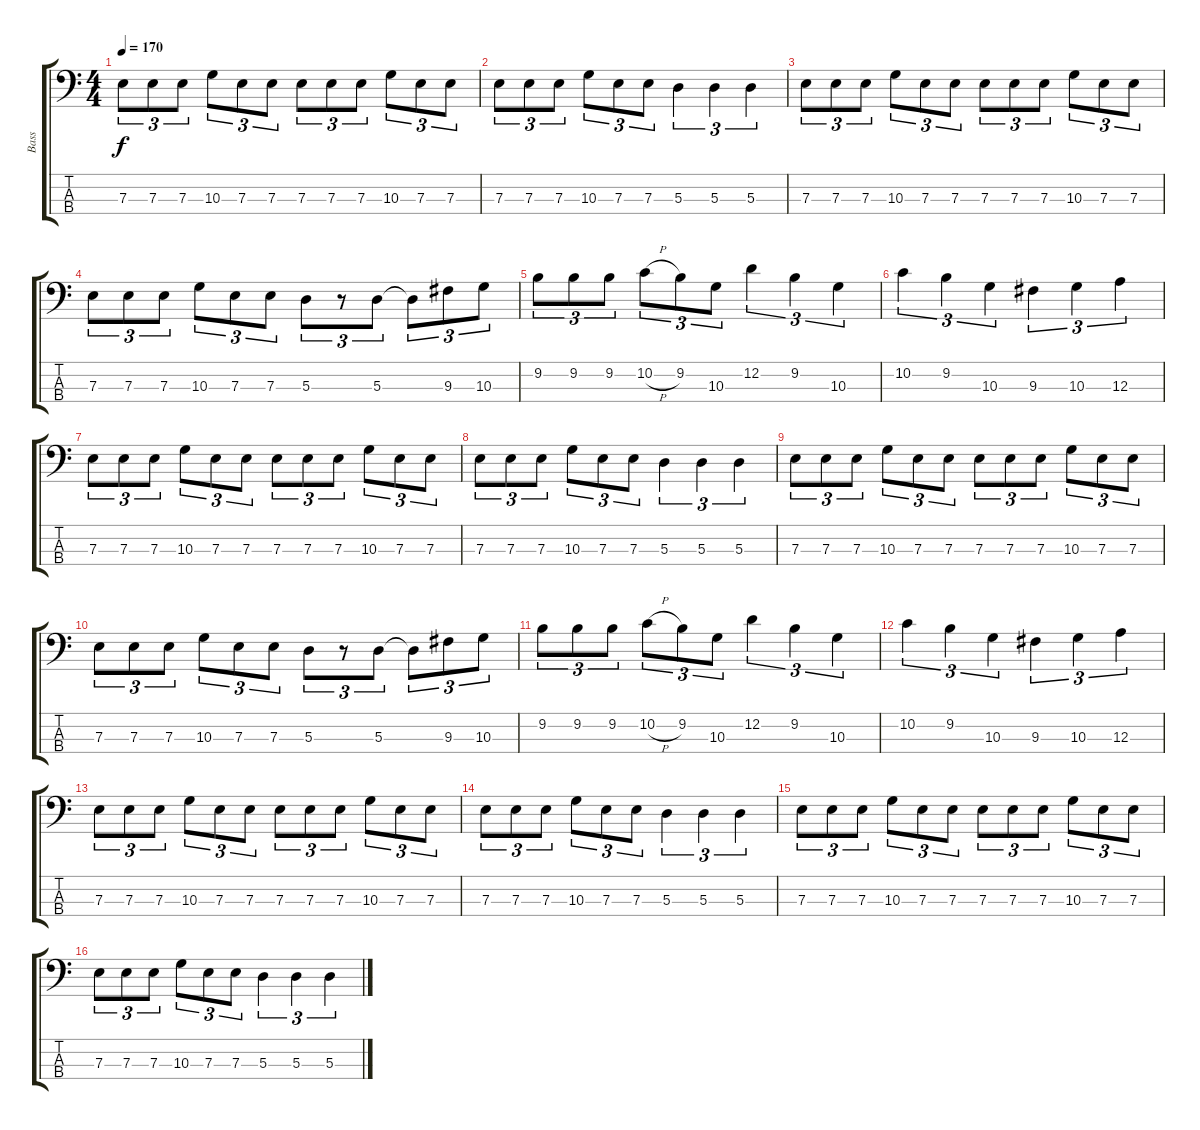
\track ("Bass" "Bass") {instrument electricbassfinger}
\staff {score tabs}
\tuning (G2 D2 A1 E1) {hide}
\ts (4 4)
\tempo 170
\clef f4
\ks c
7.3.8{tu (3 2) dy f} 7.3.8{tu (3 2)} 7.3.8{tu (3 2)} 10.3.8{tu (3 2)} 7.3.8{tu (3 2)} 7.3.8{tu (3 2)} 7.3.8{tu (3 2)} 7.3.8{tu (3 2)} 7.3.8{tu (3 2)} 10.3.8{tu (3 2)} 7.3.8{tu (3 2)} 7.3.8{tu (3 2)} |
7.3.8{tu (3 2)} 7.3.8{tu (3 2)} 7.3.8{tu (3 2)} 10.3.8{tu (3 2)} 7.3.8{tu (3 2)} 7.3.8{tu (3 2)} 5.3.4{tu (3 2)} 5.3.4{tu (3 2)} 5.3.4{tu (3 2)} |
7.3.8{tu (3 2)} 7.3.8{tu (3 2)} 7.3.8{tu (3 2)} 10.3.8{tu (3 2)} 7.3.8{tu (3 2)} 7.3.8{tu (3 2)} 7.3.8{tu (3 2)} 7.3.8{tu (3 2)} 7.3.8{tu (3 2)} 10.3.8{tu (3 2)} 7.3.8{tu (3 2)} 7.3.8{tu (3 2)} |
7.3.8{tu (3 2)} 7.3.8{tu (3 2)} 7.3.8{tu (3 2)} 10.3.8{tu (3 2)} 7.3.8{tu (3 2)} 7.3.8{tu (3 2)} 5.3.8{tu (3 2)} r.8{tu (3 2)} 5.3.8{tu (3 2)} 5.3{t}.8{tu (3 2)} 9.3.8{tu (3 2)} 10.3.8{tu (3 2)} |
9.2.8{tu (3 2)} 9.2.8{tu (3 2)} 9.2.8{tu (3 2)} 10.2{h}.8{tu (3 2)} 9.2.8{tu (3 2)} 10.3.8{tu (3 2)} 12.2.4{tu (3 2)} 9.2.4{tu (3 2)} 10.3.4{tu (3 2)} |
10.2.4{tu (3 2)} 9.2.4{tu (3 2)} 10.3.4{tu (3 2)} 9.3.4{tu (3 2)} 10.3.4{tu (3 2)} 12.3.4{tu (3 2)} |
7.3.8{tu (3 2)} 7.3.8{tu (3 2)} 7.3.8{tu (3 2)} 10.3.8{tu (3 2)} 7.3.8{tu (3 2)} 7.3.8{tu (3 2)} 7.3.8{tu (3 2)} 7.3.8{tu (3 2)} 7.3.8{tu (3 2)} 10.3.8{tu (3 2)} 7.3.8{tu (3 2)} 7.3.8{tu (3 2)} |
7.3.8{tu (3 2)} 7.3.8{tu (3 2)} 7.3.8{tu (3 2)} 10.3.8{tu (3 2)} 7.3.8{tu (3 2)} 7.3.8{tu (3 2)} 5.3.4{tu (3 2)} 5.3.4{tu (3 2)} 5.3.4{tu (3 2)} |
7.3.8{tu (3 2)} 7.3.8{tu (3 2)} 7.3.8{tu (3 2)} 10.3.8{tu (3 2)} 7.3.8{tu (3 2)} 7.3.8{tu (3 2)} 7.3.8{tu (3 2)} 7.3.8{tu (3 2)} 7.3.8{tu (3 2)} 10.3.8{tu (3 2)} 7.3.8{tu (3 2)} 7.3.8{tu (3 2)} |
7.3.8{tu (3 2)} 7.3.8{tu (3 2)} 7.3.8{tu (3 2)} 10.3.8{tu (3 2)} 7.3.8{tu (3 2)} 7.3.8{tu (3 2)} 5.3.8{tu (3 2)} r.8{tu (3 2)} 5.3.8{tu (3 2)} 5.3{t}.8{tu (3 2)} 9.3.8{tu (3 2)} 10.3.8{tu (3 2)} |
9.2.8{tu (3 2)} 9.2.8{tu (3 2)} 9.2.8{tu (3 2)} 10.2{h}.8{tu (3 2)} 9.2.8{tu (3 2)} 10.3.8{tu (3 2)} 12.2.4{tu (3 2)} 9.2.4{tu (3 2)} 10.3.4{tu (3 2)} |
10.2.4{tu (3 2)} 9.2.4{tu (3 2)} 10.3.4{tu (3 2)} 9.3.4{tu (3 2)} 10.3.4{tu (3 2)} 12.3.4{tu (3 2)} |
7.3.8{tu (3 2)} 7.3.8{tu (3 2)} 7.3.8{tu (3 2)} 10.3.8{tu (3 2)} 7.3.8{tu (3 2)} 7.3.8{tu (3 2)} 7.3.8{tu (3 2)} 7.3.8{tu (3 2)} 7.3.8{tu (3 2)} 10.3.8{tu (3 2)} 7.3.8{tu (3 2)} 7.3.8{tu (3 2)} |
7.3.8{tu (3 2)} 7.3.8{tu (3 2)} 7.3.8{tu (3 2)} 10.3.8{tu (3 2)} 7.3.8{tu (3 2)} 7.3.8{tu (3 2)} 5.3.4{tu (3 2)} 5.3.4{tu (3 2)} 5.3.4{tu (3 2)} |
7.3.8{tu (3 2)} 7.3.8{tu (3 2)} 7.3.8{tu (3 2)} 10.3.8{tu (3 2)} 7.3.8{tu (3 2)} 7.3.8{tu (3 2)} 7.3.8{tu (3 2)} 7.3.8{tu (3 2)} 7.3.8{tu (3 2)} 10.3.8{tu (3 2)} 7.3.8{tu (3 2)} 7.3.8{tu (3 2)} |
7.3.8{tu (3 2)} 7.3.8{tu (3 2)} 7.3.8{tu (3 2)} 10.3.8{tu (3 2)} 7.3.8{tu (3 2)} 7.3.8{tu (3 2)} 5.3.4{tu (3 2)} 5.3.4{tu (3 2)} 5.3.4{tu (3 2)}
